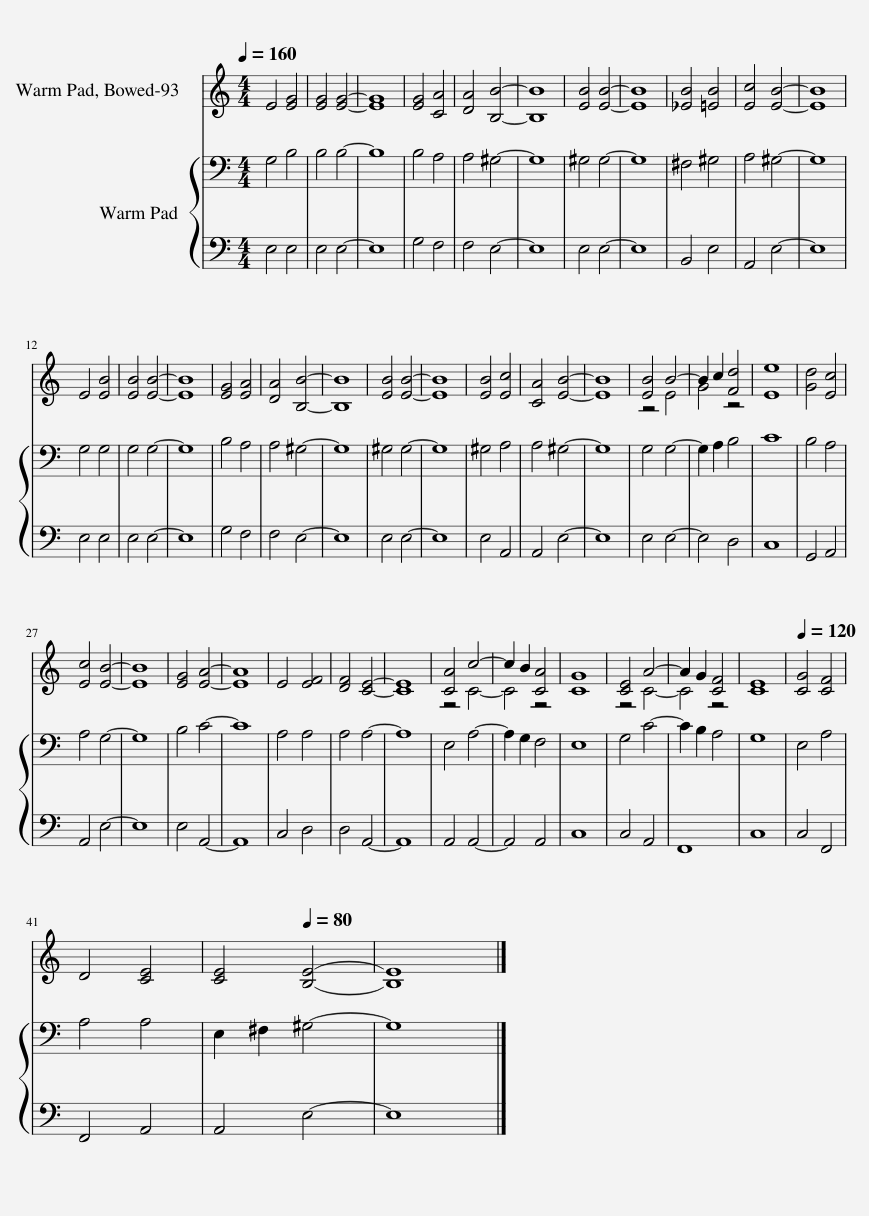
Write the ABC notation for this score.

X:1
%%score ( 1 2 ) { 3 | 4 }
L:1/8
Q:1/4=160
M:4/4
I:linebreak $
K:C
V:1 treble
V:2 treble
V:3 bass
V:4 bass
V:1
 E4 [EG]4 | [EG]4 [EG]4- | [EG]8 | [EG]4 [CA]4 | [DA]4 [B,B]4- | %5
 [B,B]8 | [EB]4 [EB]4- | [EB]8 | [_EB]4 [=EB]4 | [Ec]4 [EB]4- | %10
 [EB]8 |$ E4 [EB]4 | [EB]4 [EB]4- | [EB]8 | [EG]4 [EA]4 | %15
 [DA]4 [B,B]4- | [B,B]8 | [EB]4 [EB]4- | [EB]8 | [EB]4 [Ec]4 | %20
 [CA]4 [EB]4- | [EB]8 | [EB]4 B4- | B2 c2 [Fd]4 | [Ee]8 | %25
 [Gd]4 [Ec]4 |$ [Ec]4 [EB]4- | [EB]8 | [EG]4 [EA]4- | [EA]8 | %30
 E4 [EF]4 | [DF]4 [CE]4- | [CE]8 | [CA]4 c4- | c2 B2 [CA]4 | %35
 [CG]8 | [CE]4 A4- | A2 G2 [CF]4 | [CE]8 |[Q:1/4=120] [CG]4 [CF]4 |$ %40
 D4 [CE]4 | [CE]4[Q:1/4=80] [B,E]4- | [B,E]8 |] %43
V:2
 x8 | x8 | x8 | x8 | x8 | %5
 x8 | x8 | x8 | x8 | x8 | %10
 x8 |$ x8 | x8 | x8 | x8 | %15
 x8 | x8 | x8 | x8 | x8 | %20
 x8 | x8 | z4 E4 | G4 z4 | x8 | %25
 x8 |$ x8 | x8 | x8 | x8 | %30
 x8 | x8 | x8 | z4 C4- | C4 z4 | %35
 x8 | z4 C4- | C4 z4 | x8 | x8 |$ %40
 x8 | x8 | x8 |] %43
V:3
 G,4 B,4 | B,4 B,4- | B,8 | B,4 A,4 | A,4 ^G,4- | %5
 G,8 | ^G,4 G,4- | G,8 | ^F,4 ^G,4 | A,4 ^G,4- | %10
 G,8 |$ G,4 G,4 | G,4 G,4- | G,8 | B,4 A,4 | %15
 A,4 ^G,4- | G,8 | ^G,4 G,4- | G,8 | ^G,4 A,4 | %20
 A,4 ^G,4- | G,8 | G,4 G,4- | G,2 A,2 B,4 | C8 | %25
 B,4 A,4 |$ A,4 G,4- | G,8 | B,4 C4- | C8 | %30
 A,4 A,4 | A,4 A,4- | A,8 | E,4 A,4- | A,2 G,2 F,4 | %35
 E,8 | G,4 C4- | C2 B,2 A,4 | G,8 | E,4 A,4 |$ %40
 A,4 A,4 | E,2 ^F,2 ^G,4- | G,8 |] %43
V:4
 E,4 E,4 | E,4 E,4- | E,8 | G,4 F,4 | F,4 E,4- | %5
 E,8 | E,4 E,4- | E,8 | B,,4 E,4 | A,,4 E,4- | %10
 E,8 |$ E,4 E,4 | E,4 E,4- | E,8 | G,4 F,4 | %15
 F,4 E,4- | E,8 | E,4 E,4- | E,8 | E,4 A,,4 | %20
 A,,4 E,4- | E,8 | E,4 E,4- | E,4 D,4 | C,8 | %25
 G,,4 A,,4 |$ A,,4 E,4- | E,8 | E,4 A,,4- | A,,8 | %30
 C,4 D,4 | D,4 A,,4- | A,,8 | A,,4 A,,4- | A,,4 A,,4 | %35
 C,8 | C,4 A,,4 | F,,8 | C,8 | C,4 F,,4 |$ %40
 F,,4 A,,4 | A,,4 E,4- | E,8 |] %43
